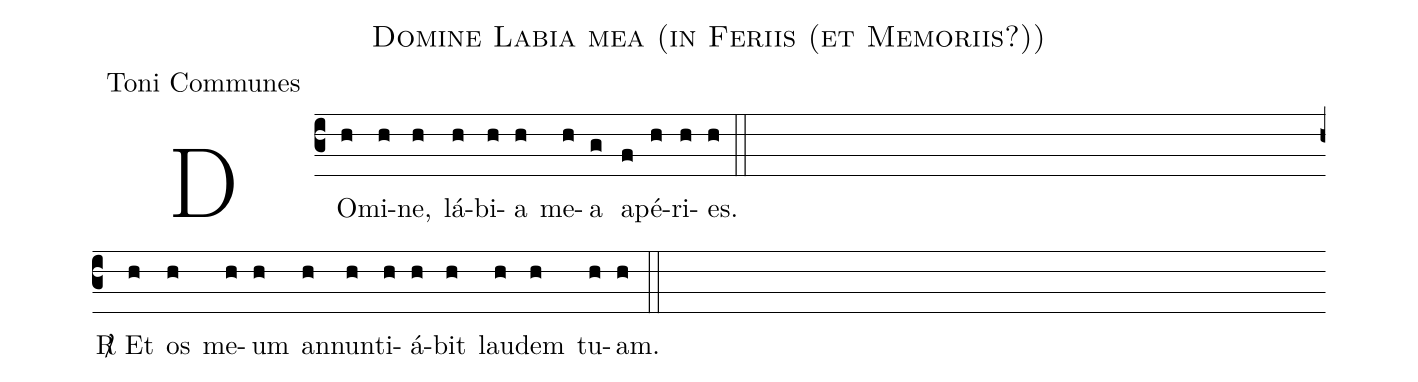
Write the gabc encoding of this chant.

name:Domine Labia mea (in Feriis (et Memoriis?));
office-part:Toni Communes;
%%
(c3) DO(h)mi(h)ne,(h) lá(h)bi(h)a(h) me(h)a(g) a(f)pé(h)ri(h)es.(h) (::Z)
<sp>R/</sp> Et(h) os(h) me(h)um(h) an(h)nun(h)ti(h)á(h)bit(h) lau(h)dem(h) tu(h)am.(h) (::)
